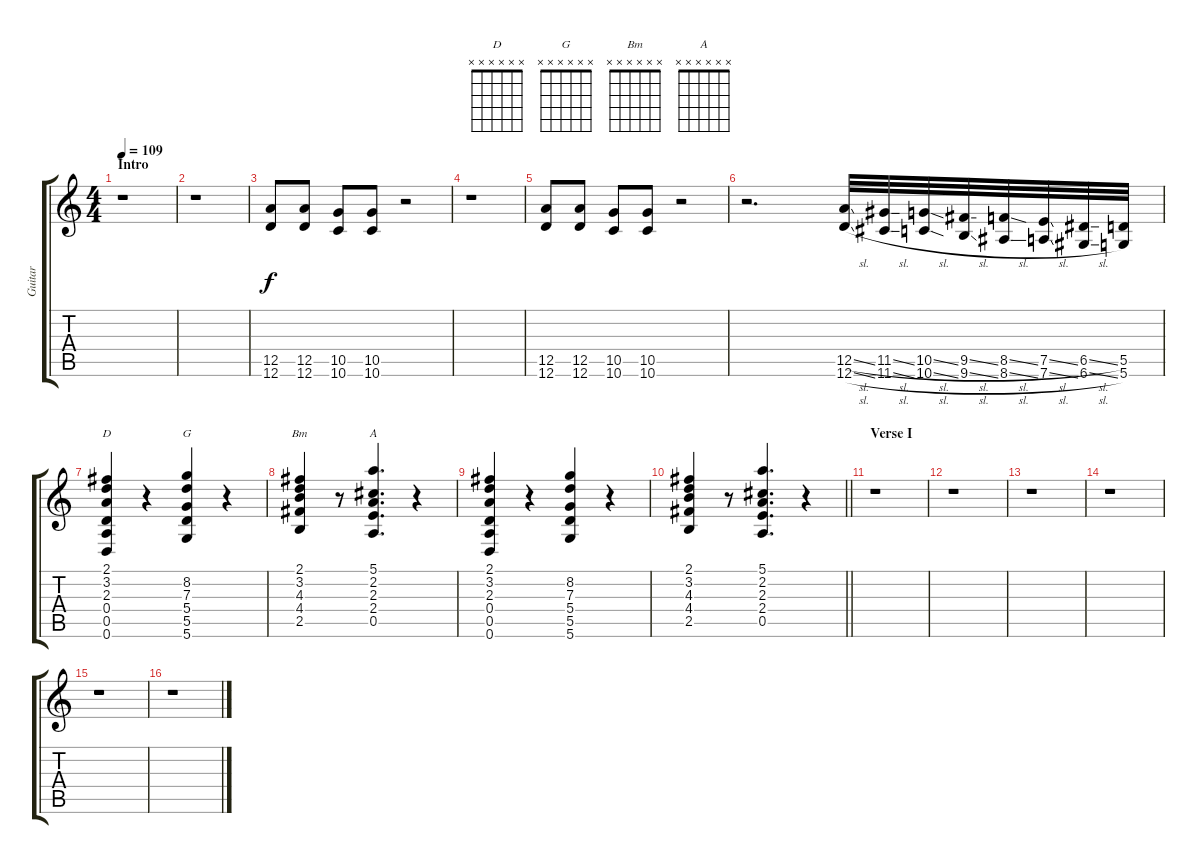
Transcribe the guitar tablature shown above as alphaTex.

\track ("Guitar" "Guitar") {instrument overdrivenguitar}
\staff {score tabs}
\tuning (E4 B3 G3 D3 A2 D2) {hide}
\chord ("D" x x x x x x)
\chord ("G" x x x x x x)
\chord ("Bm" x x x x x x)
\chord ("A" x x x x x x)
\ts (4 4)
\section ("" "Intro")
\tempo 109
\clef g2
\ks c
r.1{dy f instrument overdrivenguitar} |
r.1 |
(12.5 12.6).8 (12.5 12.6).8 (10.5 10.6).8 (10.5 10.6).8 r.2 |
r.1 |
(12.5 12.6).8 (12.5 12.6).8 (10.5 10.6).8 (10.5 10.6).8 r.2 |
r.2{d} (12.5{sl} 12.6{sl}).32 (11.5{sl} 11.6{sl}).32 (10.5{sl} 10.6{sl}).32 (9.5{sl} 9.6{sl}).32 (8.5{sl} 8.6{sl}).32 (7.5{sl} 7.6{sl}).32 (6.5{sl} 6.6{sl}).32 (5.5 5.6).32 |
(2.1 3.2 2.3 0.4 0.5 0.6).4{ch "D"} r.4 (8.2 7.3 5.4 5.5 5.6).4{ch "G"} r.4 |
(2.1 3.2 4.3 4.4 2.5).4{ch "Bm"} r.8 (5.1 2.2 2.3 2.4 0.5).4{d ch "A"} r.4 |
(2.1 3.2 2.3 0.4 0.5 0.6).4 r.4 (8.2 7.3 5.4 5.5 5.6).4 r.4 |
\barLineRight lightlight
(2.1 3.2 4.3 4.4 2.5).4 r.8 (5.1 2.2 2.3 2.4 0.5).4{d} r.4 |
\section ("" "Verse I")
r.1 |
r.1 |
r.1 |
r.1 |
r.1 |
r.1
